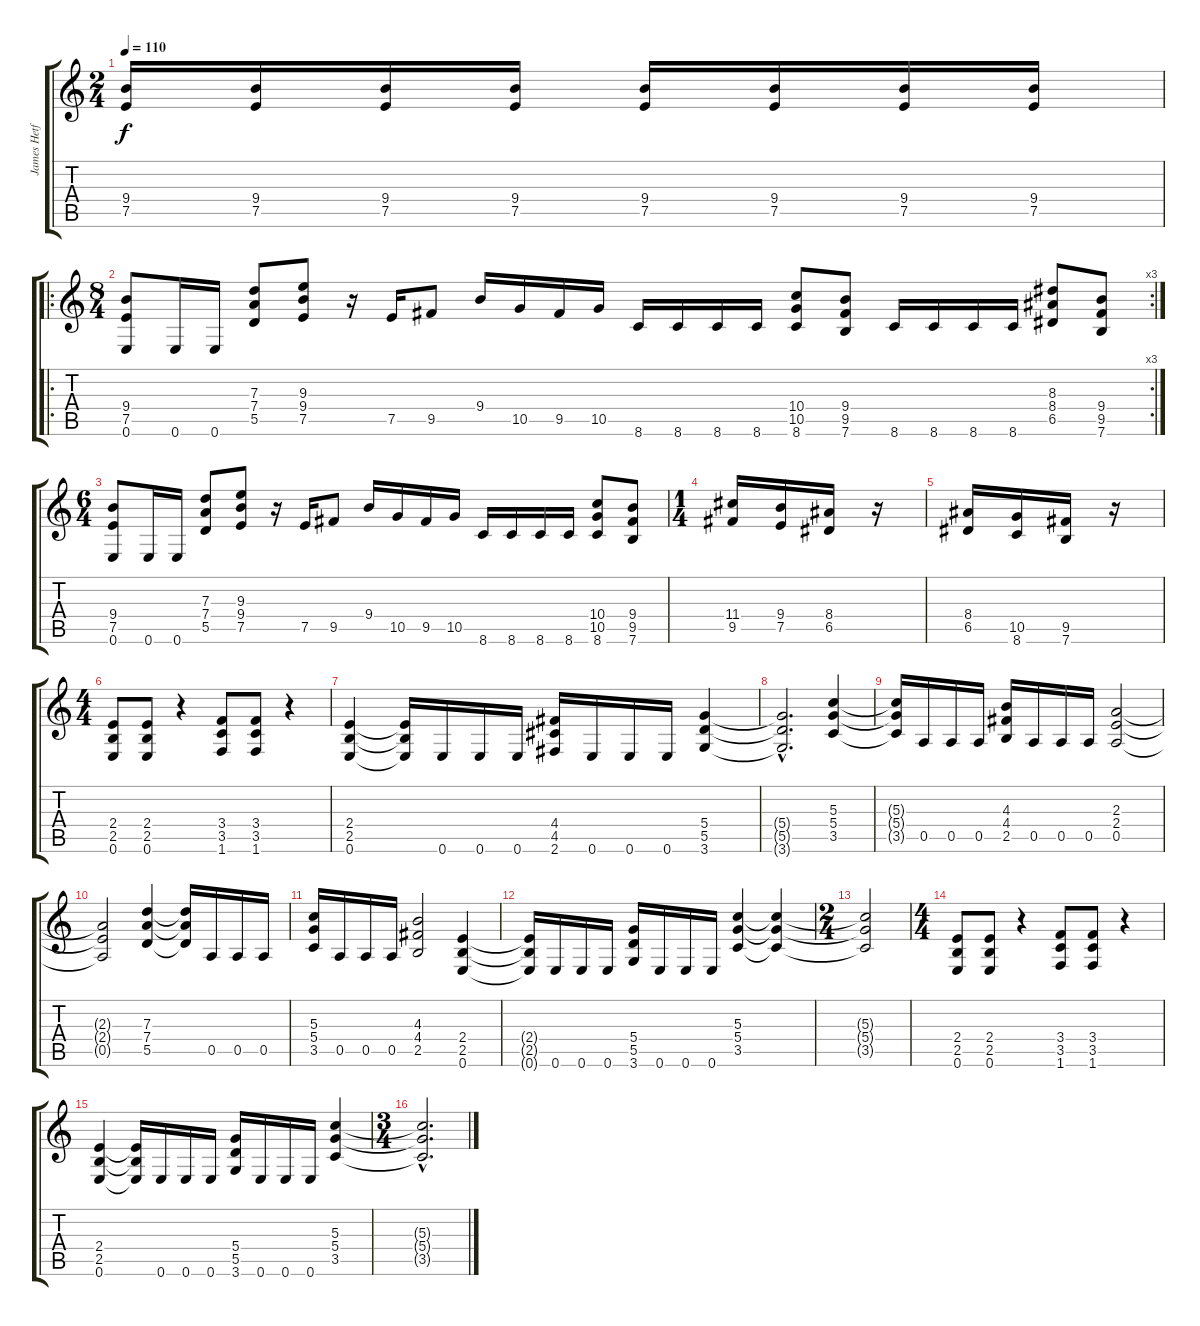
\track ("James Hetfield" "James Hetf") {instrument overdrivenguitar}
\staff {score tabs}
\tuning (E4 B3 G3 D3 A2 E2) {hide}
\ts (2 4)
\tempo 110
\clef g2
\ks c
(9.4 7.5).16{dy f} (9.4 7.5).16 (9.4 7.5).16 (9.4 7.5).16 (9.4 7.5).16 (9.4 7.5).16 (9.4 7.5).16 (9.4 7.5).16 |
\ro
\rc 3
\ts (8 4)
(9.4 7.5 0.6).8 0.6.16 0.6.16 (7.3 7.4 5.5).8 (9.3 9.4 7.5).8 r.16 7.5.16 9.5.8 9.4.16 10.5.16 9.5.16 10.5.16 8.6.16 8.6.16 8.6.16 8.6.16 (10.4 10.5 8.6).8 (9.4 9.5 7.6).8 8.6.16 8.6.16 8.6.16 8.6.16 (8.3 8.4 6.5).8 (9.4 9.5 7.6).8 |
\ts (6 4)
(9.4 7.5 0.6).8 0.6.16 0.6.16 (7.3 7.4 5.5).8 (9.3 9.4 7.5).8 r.16 7.5.16 9.5.8 9.4.16 10.5.16 9.5.16 10.5.16 8.6.16 8.6.16 8.6.16 8.6.16 (10.4 10.5 8.6).8 (9.4 9.5 7.6).8 |
\ts (1 4)
(11.4 9.5).16 (9.4 7.5).16 (8.4 6.5).16 r.16 |
(8.4 6.5).16 (10.5 8.6).16 (9.5 7.6).16 r.16 |
\ts (4 4)
(2.4 2.5 0.6).8 (2.4 2.5 0.6).8 r.4 (3.4 3.5 1.6).8 (3.4 3.5 1.6).8 r.4 |
(2.4 2.5 0.6).4 (2.4{t} 2.5{t} 0.6{t}).16 0.6.16 0.6.16 0.6.16 (4.4 4.5 2.6).16 0.6.16 0.6.16 0.6.16 (5.4 5.5 3.6).4 |
(5.4{hac t} 5.5{hac t} 3.6{hac t}).2{d} (5.3 5.4 3.5).4 |
(5.3{t} 5.4{t} 3.5{t}).16 0.5.16 0.5.16 0.5.16 (4.3 4.4 2.5).16 0.5.16 0.5.16 0.5.16 (2.3 2.4 0.5).2 |
(2.3{t} 2.4{t} 0.5{t}).2 (7.3 7.4 5.5).4 (7.3{t} 7.4{t} 5.5{t}).16 0.5.16 0.5.16 0.5.16 |
(5.3 5.4 3.5).16 0.5.16 0.5.16 0.5.16 (4.3 4.4 2.5).2 (2.4 2.5 0.6).4 |
(2.4{t} 2.5{t} 0.6{t}).16 0.6.16 0.6.16 0.6.16 (5.4 5.5 3.6).16 0.6.16 0.6.16 0.6.16 (5.3 5.4 3.5).4 (5.3{t} 5.4{t} 3.5{t}).4 |
\ts (2 4)
(5.3{t} 5.4{t} 3.5{t}).2 |
\ts (4 4)
(2.4 2.5 0.6).8 (2.4 2.5 0.6).8 r.4 (3.4 3.5 1.6).8 (3.4 3.5 1.6).8 r.4 |
(2.4 2.5 0.6).4 (2.4{t} 2.5{t} 0.6{t}).16 0.6.16 0.6.16 0.6.16 (5.4 5.5 3.6).16 0.6.16 0.6.16 0.6.16 (5.3 5.4 3.5).4 |
\ts (3 4)
(5.3{hac t} 5.4{hac t} 3.5{hac t}).2{d}
